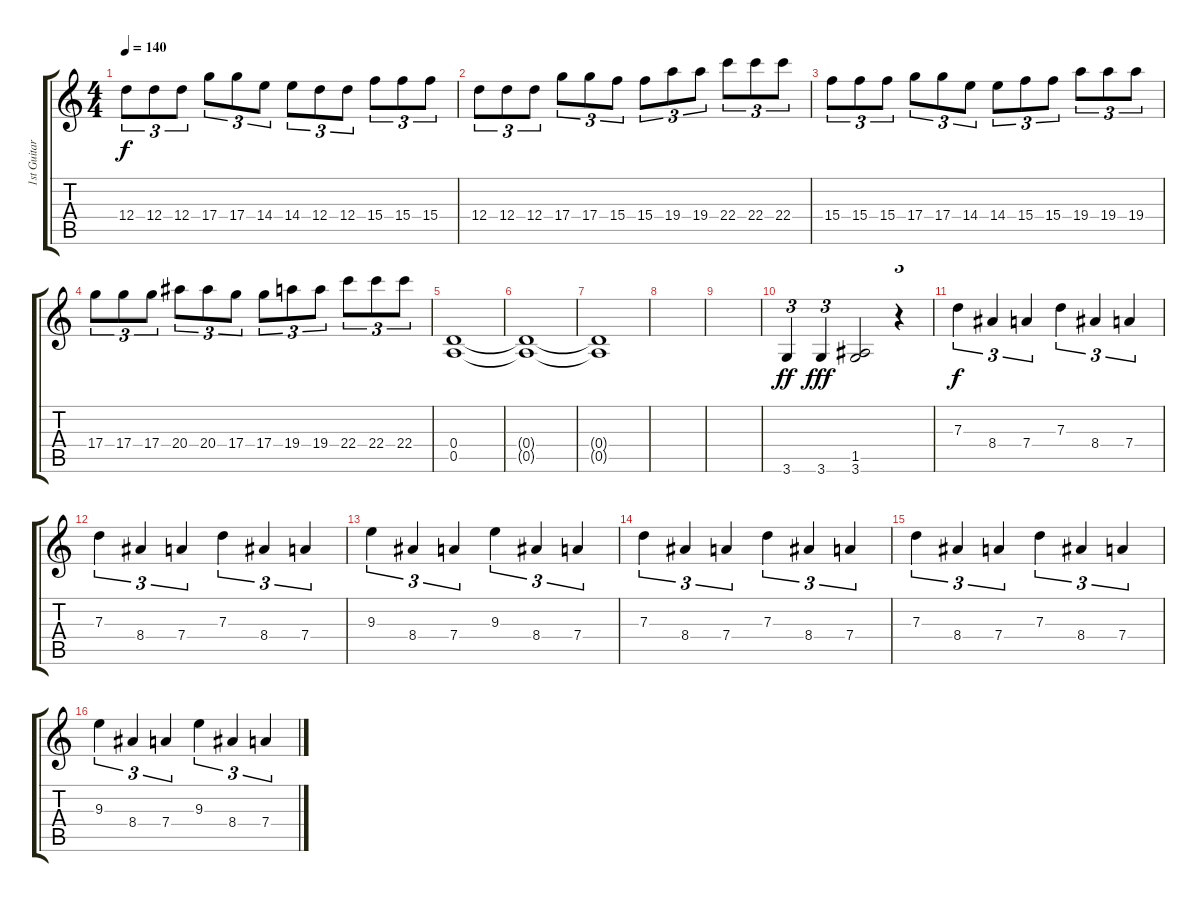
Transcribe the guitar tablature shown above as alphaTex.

\track ("1st Guitar" "1st Guitar") {instrument overdrivenguitar}
\staff {score tabs}
\tuning (E4 B3 G3 D3 A2 E2) {hide}
\ts (4 4)
\tempo 140
\clef g2
\ks c
12.4.8{tu (3 2) dy f} 12.4.8{tu (3 2)} 12.4.8{tu (3 2)} 17.4.8{tu (3 2)} 17.4.8{tu (3 2)} 14.4.8{tu (3 2)} 14.4.8{tu (3 2)} 12.4.8{tu (3 2)} 12.4.8{tu (3 2)} 15.4.8{tu (3 2)} 15.4.8{tu (3 2)} 15.4.8{tu (3 2)} |
12.4.8{tu (3 2)} 12.4.8{tu (3 2)} 12.4.8{tu (3 2)} 17.4.8{tu (3 2)} 17.4.8{tu (3 2)} 15.4.8{tu (3 2)} 15.4.8{tu (3 2)} 19.4.8{tu (3 2)} 19.4.8{tu (3 2)} 22.4.8{tu (3 2)} 22.4.8{tu (3 2)} 22.4.8{tu (3 2)} |
15.4.8{tu (3 2)} 15.4.8{tu (3 2)} 15.4.8{tu (3 2)} 17.4.8{tu (3 2)} 17.4.8{tu (3 2)} 14.4.8{tu (3 2)} 14.4.8{tu (3 2)} 15.4.8{tu (3 2)} 15.4.8{tu (3 2)} 19.4.8{tu (3 2)} 19.4.8{tu (3 2)} 19.4.8{tu (3 2)} |
17.4.8{tu (3 2)} 17.4.8{tu (3 2)} 17.4.8{tu (3 2)} 20.4.8{tu (3 2)} 20.4.8{tu (3 2)} 17.4.8{tu (3 2)} 17.4.8{tu (3 2)} 19.4.8{tu (3 2)} 19.4.8{tu (3 2)} 22.4.8{tu (3 2)} 22.4.8{tu (3 2)} 22.4.8{tu (3 2)} |
(0.4 0.5).1 |
(0.4{t} 0.5{t}).1{volume 0} |
(0.4{t} 0.5{t}).1 |
|
|
3.6.4{tu (3 2) dy ff volume 9} 3.6.4{tu (3 2) dy fff} (1.5 3.6).2 r.4{tu (3 2) volume 12 balance 8 instrument overdrivenguitar} |
7.3.4{tu (3 2) dy f} 8.4.4{tu (3 2)} 7.4.4{tu (3 2)} 7.3.4{tu (3 2)} 8.4.4{tu (3 2)} 7.4.4{tu (3 2)} |
7.3.4{tu (3 2)} 8.4.4{tu (3 2)} 7.4.4{tu (3 2)} 7.3.4{tu (3 2)} 8.4.4{tu (3 2)} 7.4.4{tu (3 2)} |
9.3.4{tu (3 2)} 8.4.4{tu (3 2)} 7.4.4{tu (3 2)} 9.3.4{tu (3 2)} 8.4.4{tu (3 2)} 7.4.4{tu (3 2)} |
7.3.4{tu (3 2)} 8.4.4{tu (3 2)} 7.4.4{tu (3 2)} 7.3.4{tu (3 2)} 8.4.4{tu (3 2)} 7.4.4{tu (3 2)} |
7.3.4{tu (3 2)} 8.4.4{tu (3 2)} 7.4.4{tu (3 2)} 7.3.4{tu (3 2)} 8.4.4{tu (3 2)} 7.4.4{tu (3 2)} |
9.3.4{tu (3 2)} 8.4.4{tu (3 2)} 7.4.4{tu (3 2)} 9.3.4{tu (3 2)} 8.4.4{tu (3 2)} 7.4.4{tu (3 2)}
